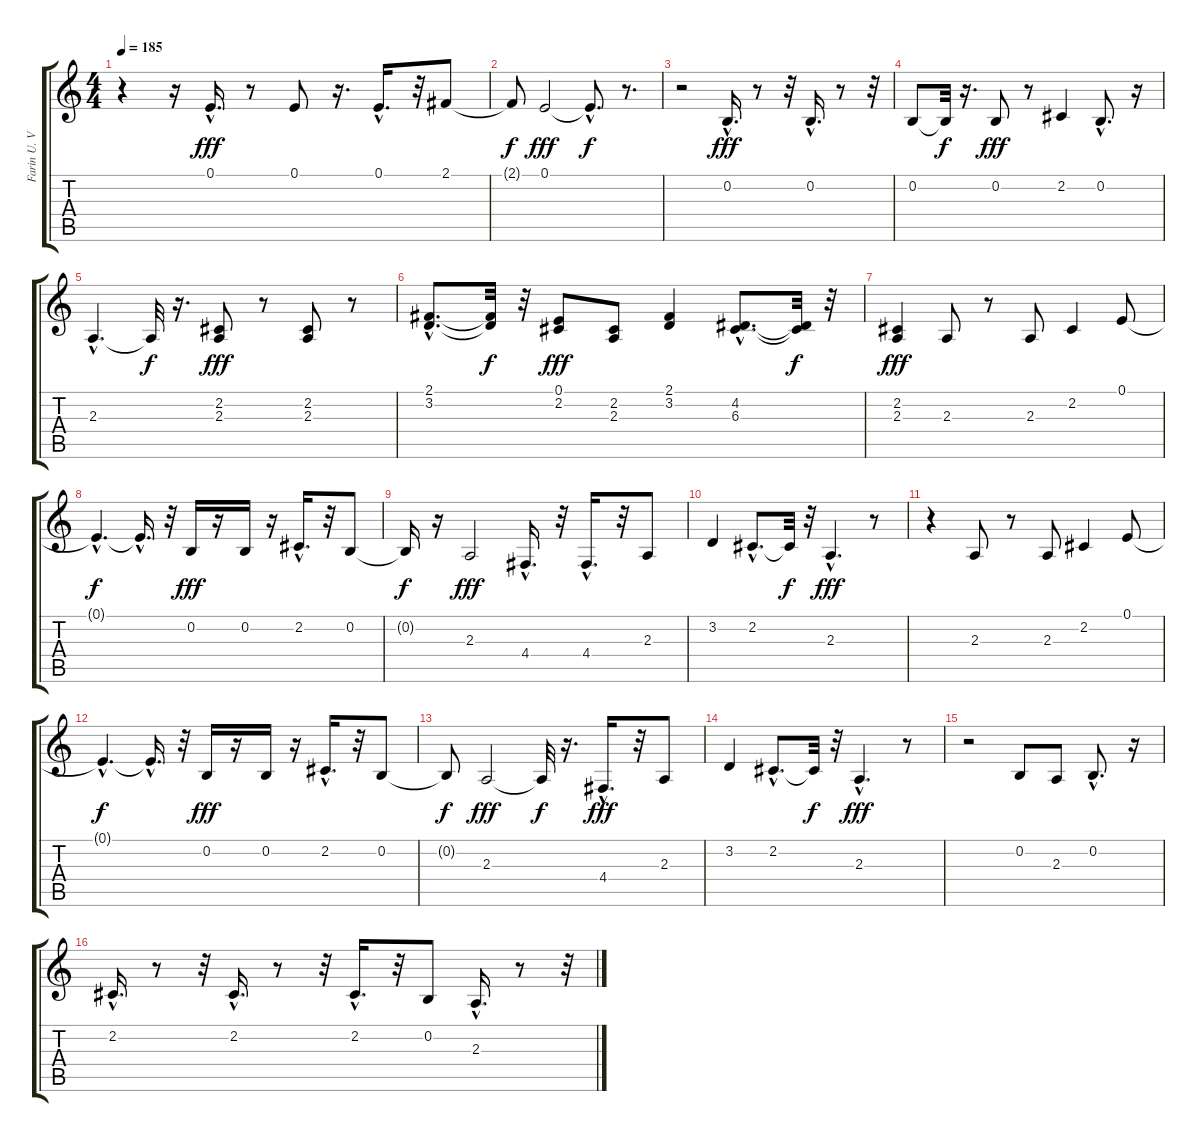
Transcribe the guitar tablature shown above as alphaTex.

\track ("Farin U. Voice" "Farin U. V") {instrument altosax}
\staff {score tabs}
\tuning (E4 B3 G3 D3 A2 E2) {hide}
\ts (4 4)
\tempo 185
\clef g2
\ks c
r.4{dy f} r.16 0.1{hac}.16{d dy fff} r.8 0.1.8 r.16{d} 0.1{hac}.16{d} r.32 2.1.8 |
2.1{t}.8{dy f} 0.1.2{dy fff} 0.1{hac t}.8{d dy f} r.8{d} |
r.2 0.2{hac}.16{d dy fff} r.8 r.32 0.2{hac}.16{d} r.8 r.32 |
0.2.8 0.2{t}.32{dy f} r.16{d} 0.2.8{dy fff} r.8 2.2.4 0.2{hac}.8{d} r.16 |
2.3{hac}.4{d} 2.3{t}.32{dy f} r.16{d} (2.2 2.3).8{dy fff} r.8 (2.2 2.3).8 r.8 |
(2.1{hac} 3.2{hac}).8{d} (2.1{t} 3.2{t}).32{dy f} r.32 (0.1 2.2).8{dy fff} (2.2 2.3).8 (2.1 3.2).4 (4.2{hac} 6.3{hac}).8{d} (4.2{t} 6.3{t}).32{dy f} r.32 |
(2.2 2.3).4{dy fff} 2.3.8 r.8 2.3.8 2.2.4 0.1.8 |
0.1{hac t}.4{d dy f} 0.1{hac t}.16{d} r.32 0.2.16{dy fff} r.16 0.2.16 r.16 2.2{hac}.16{d} r.32 0.2.8 |
0.2{t}.16{dy f} r.16 2.3.2{dy fff} 4.4{hac}.16{d} r.32 4.4{hac}.16{d} r.32 2.3.8 |
3.2.4 2.2{hac}.8{d} 2.2{t}.32{dy f} r.32 2.3{hac}.4{d dy fff} r.8 |
r.4 2.3.8 r.8 2.3.8 2.2.4 0.1.8 |
0.1{hac t}.4{d dy f} 0.1{hac t}.16{d} r.32 0.2.16{dy fff} r.16 0.2.16 r.16 2.2{hac}.16{d} r.32 0.2.8 |
0.2{t}.8{dy f} 2.3.2{dy fff} 2.3{t}.32{dy f} r.16{d} 4.4{hac}.16{d dy fff} r.32 2.3.8 |
3.2.4 2.2{hac}.8{d} 2.2{t}.32{dy f} r.32 2.3{hac}.4{d dy fff} r.8 |
r.2 0.2.8 2.3.8 0.2{hac}.8{d} r.16 |
2.2{hac}.16{d} r.8 r.32 2.2{hac}.16{d} r.8 r.32 2.2{hac}.16{d} r.32 0.2.8 2.3{hac}.16{d} r.8 r.32
